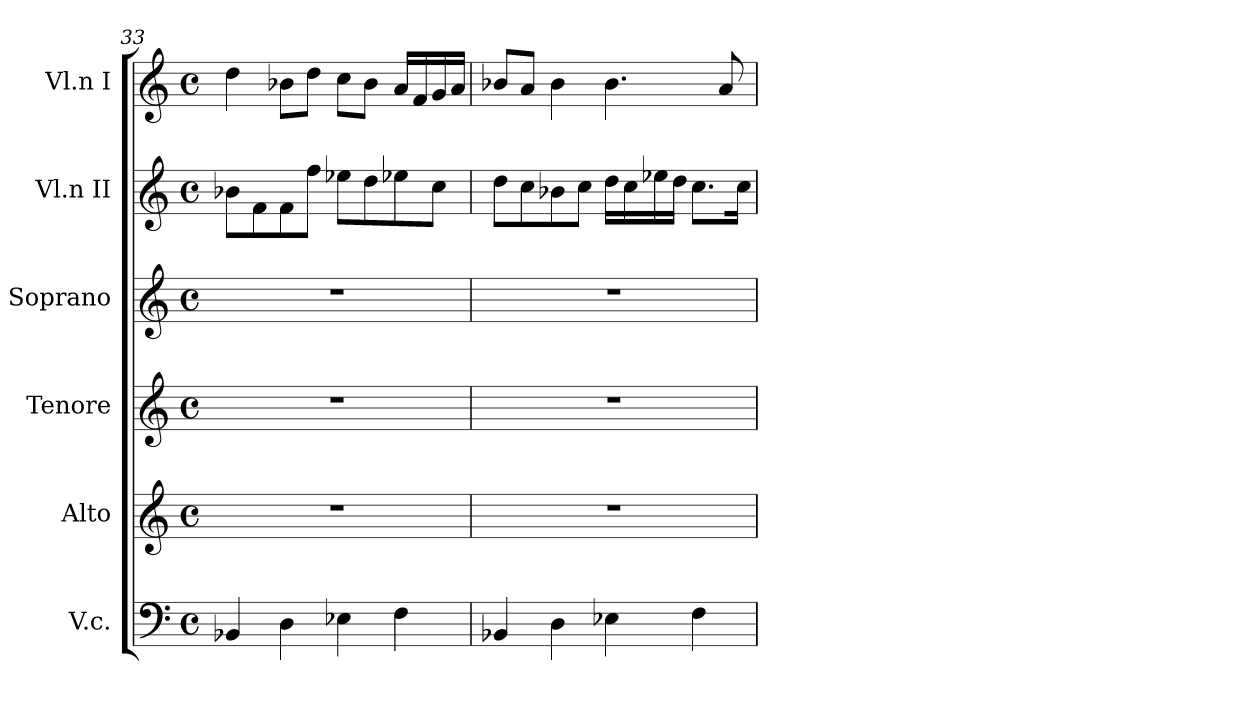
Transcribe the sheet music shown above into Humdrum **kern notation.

**kern	**kern	**kern	**kern	**kern	**kern
*part6	*part5	*part4	*part3	*part2	*part1
*staff6	*staff5	*staff4	*staff3	*staff2	*staff1
*I"V.c.	*I"Alto	*I"Tenore	*I"Soprano	*I"Vl.n II	*I"Vl.n I
*I'V.c.	*I'Alto	*I'Tenore	*I'Soprano	*I'Vl.n II	*I'Vl.n I
*clefF4	*clefG2	*clefG2	*clefG2	*clefG2	*clefG2
*k[]	*k[]	*k[]	*k[]	*k[]	*k[]
*C:	*C:	*C:	*C:	*C:	*C:
*M4/4	*M4/4	*M4/4	*M4/4	*M4/4	*M4/4
*met(c)	*met(c)	*met(c)	*met(c)	*met(c)	*met(c)
=33	=33	=33	=33	=33	=33
4BB-X/	1r	1r	1r	8b-X\L	4dd\
.	.	.	.	8f\	.
4D\	.	.	.	8f\	8b-X\L
.	.	.	.	8ff\J	8dd\J
4E-X\	.	.	.	8ee-X\L	8cc\L
.	.	.	.	8dd\	8b-\J
4F\	.	.	.	8ee-X\	16a/LL
.	.	.	.	.	16f/
.	.	.	.	8cc\J	16g/
.	.	.	.	.	16a/JJ
=34	=34	=34	=34	=34	=34
4BB-X/	1r	1r	1r	8dd\L	8b-X/L
.	.	.	.	8cc\	8a/J
4D\	.	.	.	8b-X\	4b-\
.	.	.	.	8cc\J	.
4E-X\	.	.	.	16dd\LL	4.b-\
.	.	.	.	16cc\	.
.	.	.	.	16ee-X\	.
.	.	.	.	16dd\JJ	.
4F\	.	.	.	8.cc\L	.
.	.	.	.	.	8a/
.	.	.	.	16cc\Jk	.
=	=	=	=	=	=
*-	*-	*-	*-	*-	*-
